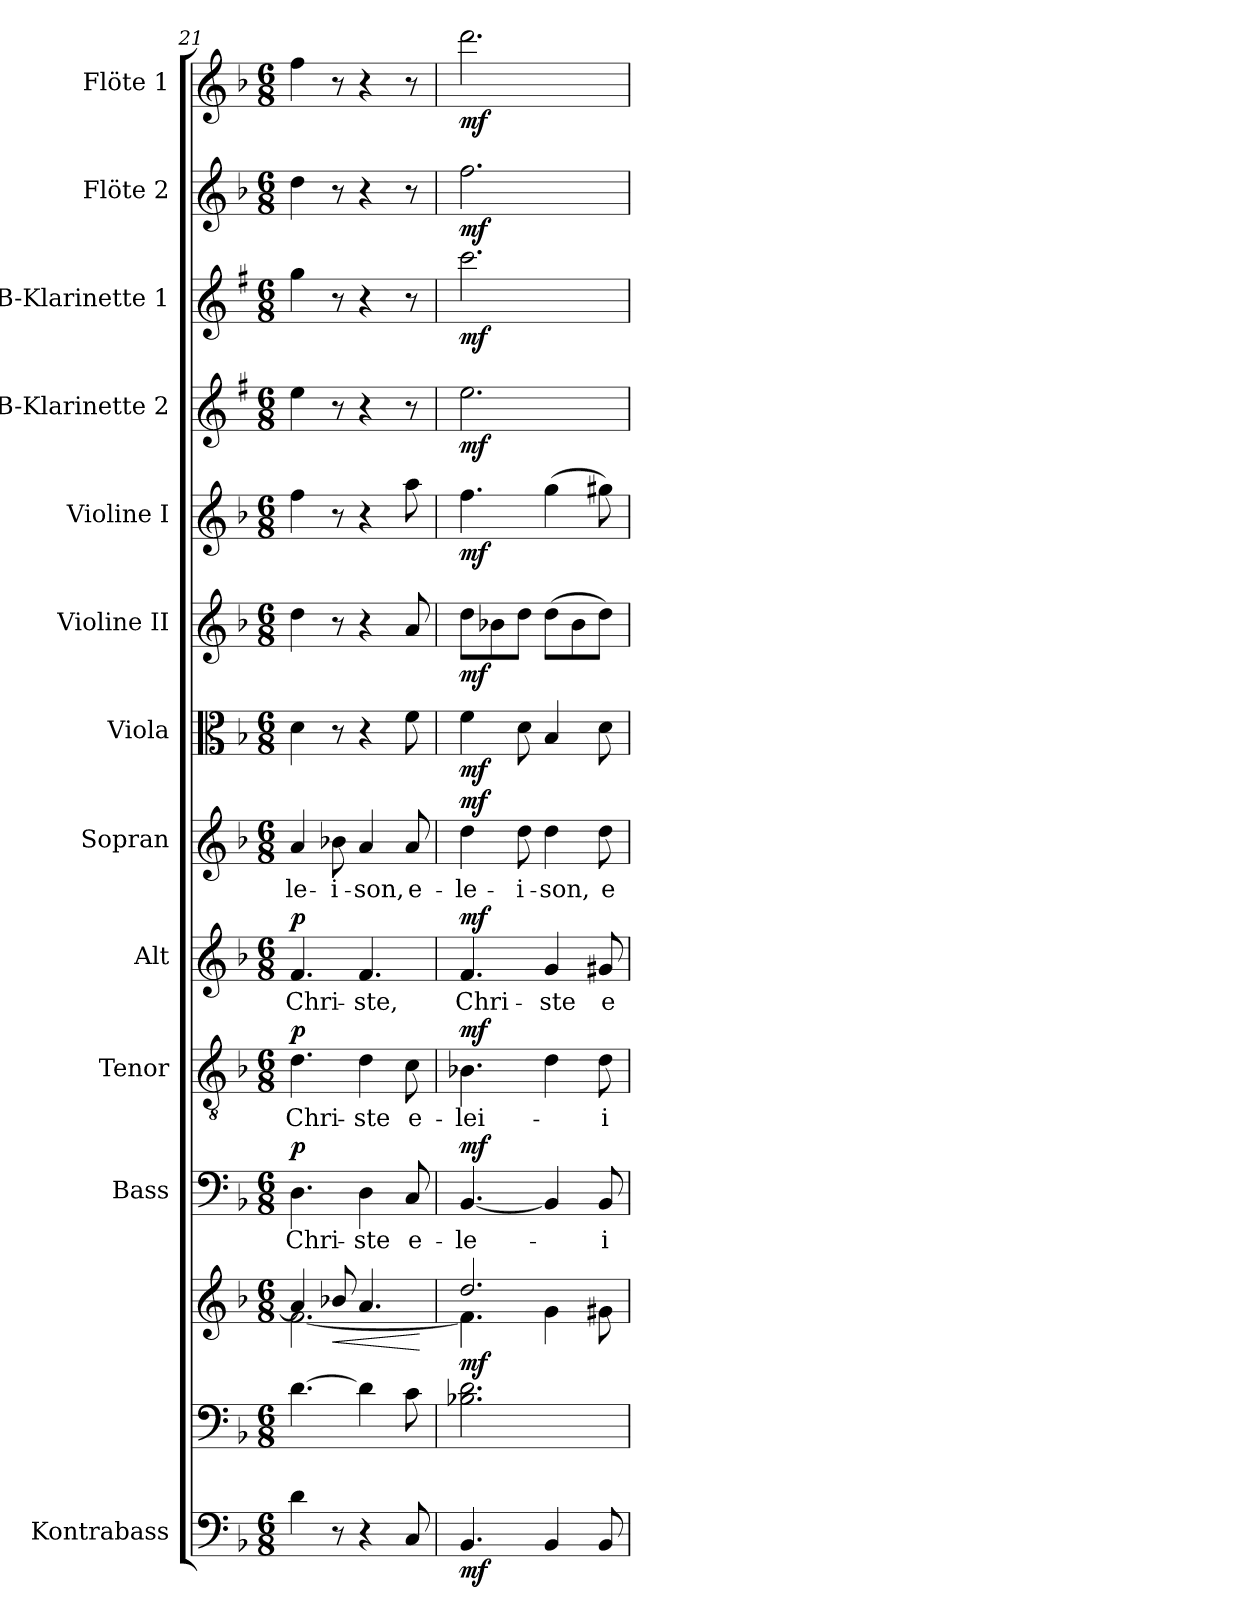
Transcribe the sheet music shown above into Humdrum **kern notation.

**kern	**dynam	**kern	**kern	**dynam	**kern	**text	**dynam	**kern	**text	**dynam	**kern	**text	**dynam	**kern	**text	**dynam	**kern	**dynam	**kern	**dynam	**kern	**dynam	**kern	**dynam	**kern	**dynam	**kern	**dynam	**kern	**dynam
*part13	*part13	*part12	*part12	*part12	*part11	*part11	*part11	*part10	*part10	*part10	*part9	*part9	*part9	*part8	*part8	*part8	*part7	*part7	*part6	*part6	*part5	*part5	*part4	*part4	*part3	*part3	*part2	*part2	*part1	*part1
*staff14	*staff14	*staff13	*staff12	*staff12/13	*staff11	*staff11	*staff11	*staff10	*staff10	*staff10	*staff9	*staff9	*staff9	*staff8	*staff8	*staff8	*staff7	*staff7	*staff6	*staff6	*staff5	*staff5	*staff4	*staff4	*staff3	*staff3	*staff2	*staff2	*staff1	*staff1
*I"Kontrabass	*	*	*	*	*I"Bass	*	*	*I"Tenor	*	*	*I"Alt	*	*	*I"Sopran	*	*	*I"Viola	*	*I"Violine II	*	*I"Violine I	*	*I"B-Klarinette 2	*	*I"B-Klarinette 1	*	*I"Flöte 2	*	*I"Flöte 1	*
*I'Kb.	*	*	*	*	*I'B.	*	*	*I'T.	*	*	*I'A.	*	*	*I'S.	*	*	*I'Vla.	*	*I'Vl. II	*	*I'Vl. I	*	*I'B Kl. 2	*	*I'B Kl. 1	*	*I'Fl. 2	*	*I'Fl. 1	*
*clefF4	*	*clefF4	*clefG2	*	*clefF4	*	*	*clefGv2	*	*	*clefG2	*	*	*clefG2	*	*	*clefC3	*	*clefG2	*	*clefG2	*	*clefG2	*	*clefG2	*	*clefG2	*	*clefG2	*
*ITrd7c12	*	*	*	*	*	*	*	*	*	*	*	*	*	*	*	*	*	*	*	*	*	*	*ITrd1c2	*	*ITrd1c2	*	*	*	*	*
*k[b-]	*	*k[b-]	*k[b-]	*	*k[b-]	*	*	*k[b-]	*	*	*k[b-]	*	*	*k[b-]	*	*	*k[b-]	*	*k[b-]	*	*k[b-]	*	*k[b-]	*	*k[b-]	*	*k[b-]	*	*k[b-]	*
*F:	*	*F:	*F:	*	*F:	*	*	*F:	*	*	*F:	*	*	*F:	*	*	*F:	*	*F:	*	*F:	*	*F:	*	*F:	*	*F:	*	*F:	*
*M6/8	*	*M6/8	*M6/8	*	*M6/8	*	*	*M6/8	*	*	*M6/8	*	*	*M6/8	*	*	*M6/8	*	*M6/8	*	*M6/8	*	*M6/8	*	*M6/8	*	*M6/8	*	*M6/8	*
=21	=21	=21	=21	=21	=21	=21	=21	=21	=21	=21	=21	=21	=21	=21	=21	=21	=21	=21	=21	=21	=21	=21	=21	=21	=21	=21	=21	=21	=21	=21
*	*	*	*^	*	*	*	*	*	*	*	*	*	*	*	*	*	*	*	*	*	*	*	*	*	*	*	*	*	*	*
!	!	!	!	!	!	!	!LO:LY:b	!LO:DY:a	!	!LO:LY:b	!LO:DY:a	!	!LO:LY:b	!LO:DY:a	!	!LO:LY:b	!	!	!	!	!	!	!	!	!	!	!	!	!	!	!
4D\	.	[4.d\	4a/]	[<2.f\	.	4.D\	Chri-	p	4.d\	Chri-	p	4.f/	Chri-	p	4a/	-le-	.	4d\	.	4dd\	.	4ff\	.	4dd\	.	4ff\	.	4dd\	.	4ff\	.
!	!	!	!	!	!LO:HP:b	!	!	!	!	!	!	!	!	!	!	!LO:LY:b	!	!	!	!	!	!	!	!	!	!	!	!	!	!	!
8r	.	.	8b-X/	.	<	.	.	.	.	.	.	.	.	.	8b-X\	-i-	.	8r	.	8r	.	8r	.	8r	.	8r	.	8r	.	8r	.
!	!	!	!	!	!	!	!LO:LY:b	!	!	!LO:LY:b	!	!	!LO:LY:b	!	!	!LO:LY:b	!	!	!	!	!	!	!	!	!	!	!	!	!	!	!
4r	.	4d\]	4.a/	.	.	4D\	-ste	.	4d\	-ste	.	4.f/	-ste,	.	4a/	-son,	.	4r	.	4r	.	4r	.	4r	.	4r	.	4r	.	4r	.
!	!	!	!	!	!	!	!LO:LY:b	!	!	!LO:LY:b	!	!	!	!	!	!LO:LY:b	!	!	!	!	!	!	!	!	!	!	!	!	!	!	!
8CC/	.	8c\	.	.	.	8C/	e-	.	8c\	e-	.	.	.	.	8a/	e-	.	8f\	.	8a/	.	8aa\	.	8r	.	8r	.	8r	.	8r	.
*	*	*	*v	*v	*	*	*	*	*	*	*	*	*	*	*	*	*	*	*	*	*	*	*	*	*	*	*	*	*	*	*
.	.	.	.	[	.	.	.	.	.	.	.	.	.	.	.	.	.	.	.	.	.	.	.	.	.	.	.	.	.	.
!!LO:PB:g=z
=22	=22	=22	=22	=22	=22	=22	=22	=22	=22	=22	=22	=22	=22	=22	=22	=22	=22	=22	=22	=22	=22	=22	=22	=22	=22	=22	=22	=22	=22	=22
*	*	*	*^	*	*	*	*	*	*	*	*	*	*	*	*	*	*	*	*	*	*	*	*	*	*	*	*	*	*	*
!	!LO:DY:b	!	!	!	!LO:DY:b	!	!LO:LY:b	!LO:DY:a	!	!LO:LY:b	!LO:DY:a	!	!LO:LY:b	!LO:DY:a	!	!LO:LY:b	!LO:DY:a	!	!LO:DY:b	!	!LO:DY:b	!	!LO:DY:b	!	!LO:DY:b	!	!LO:DY:b	!	!LO:DY:b	!	!LO:DY:b
4.BBB-/	mf	2.B-X\ 2.d\	2.dd/	4.f\]	mf	[4.BB-/	-le-	mf	4.B-X\	-lei-	mf	4.f/	Chri-	mf	4dd\	-le-	mf	4f\	mf	8dd\L	mf	4.ff\	mf	2.dd\	mf	2.bb-\	mf	2.ff\	mf	2.ddd\	mf
.	.	.	.	.	.	.	.	.	.	.	.	.	.	.	.	.	.	.	.	8b-X\	.	.	.	.	.	.	.	.	.	.	.
!	!	!	!	!	!	!	!	!	!	!	!	!	!	!	!	!LO:LY:b	!	!	!	!	!	!	!	!	!	!	!	!	!	!	!
.	.	.	.	.	.	.	.	.	.	.	.	.	.	.	8dd\	-i-	.	8d\	.	8dd\J	.	.	.	.	.	.	.	.	.	.	.
!	!	!	!	!	!	!	!	!	!	!	!	!	!LO:LY:b	!	!	!LO:LY:b	!	!	!	!	!	!	!	!	!	!	!	!	!	!	!
4BBB-/	.	.	.	4g\	.	4BB-/]	.	.	4d\	.	.	4g/	-ste	.	4dd\	-son,	.	4B-/	.	(>8dd\L	.	(>4gg\	.	.	.	.	.	.	.	.	.
.	.	.	.	.	.	.	.	.	.	.	.	.	.	.	.	.	.	.	.	8b-\	.	.	.	.	.	.	.	.	.	.	.
!	!	!	!	!	!	!	!LO:LY:b	!	!	!LO:LY:b	!	!	!LO:LY:b	!	!	!LO:LY:b	!	!	!	!	!	!	!	!	!	!	!	!	!	!	!
8BBB-/	.	.	.	8g#X\	.	8BB-/	-i-	.	8d\	-i-	.	8g#X/	e-	.	8dd\	e-	.	8d\	.	8dd\J)	.	8gg#X\)	.	.	.	.	.	.	.	.	.
*	*	*	*v	*v	*	*	*	*	*	*	*	*	*	*	*	*	*	*	*	*	*	*	*	*	*	*	*	*	*	*	*
=	=	=	=	=	=	=	=	=	=	=	=	=	=	=	=	=	=	=	=	=	=	=	=	=	=	=	=	=	=	=
*-	*-	*-	*-	*-	*-	*-	*-	*-	*-	*-	*-	*-	*-	*-	*-	*-	*-	*-	*-	*-	*-	*-	*-	*-	*-	*-	*-	*-	*-	*-
